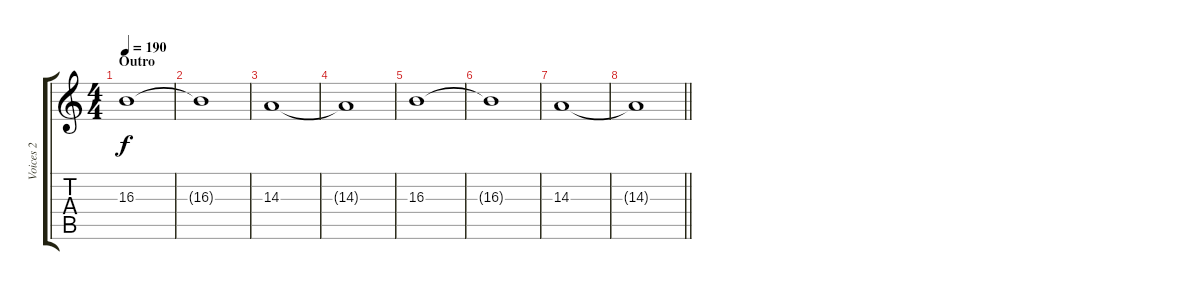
\track ("Voices 2" "Voices 2") {instrument stringensemble1}
\staff {score tabs}
\tuning (E4 B3 G3 D3 A2 E2) {hide}
\ts (4 4)
\section ("" "Outro")
\tempo 190
\clef g2
\ks c
16.3.1{dy f} |
16.3{t}.1 |
14.3.1 |
14.3{t}.1 |
16.3.1 |
16.3{t}.1 |
14.3.1 |
\barLineRight lightlight
14.3{t}.1
